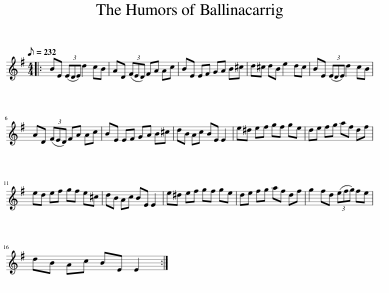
X:1
L:1/8
Q:1/8=232
M:4/4
I:linebreak $
K:Emin
V:1 treble
V:1
|: BE (3(EDE) d2 cB | AD (3(FED) FA Ac | BE EF GA B^c | d^c dB e2 dc | BE (3(EDE) d2 cB |$ %5
 AD (3(FED) FA Ac | BE EF GA B^c | dB Ac BE E2 | e^d ef gf ge | de fg af df |$ %10
 ed ef gf e^c | dB Ac BE E2 | e^d ef gf ge | de fg af df | g2 fd (3(efg) fe |$ %15
 dB Ac BE E2 :| %16
